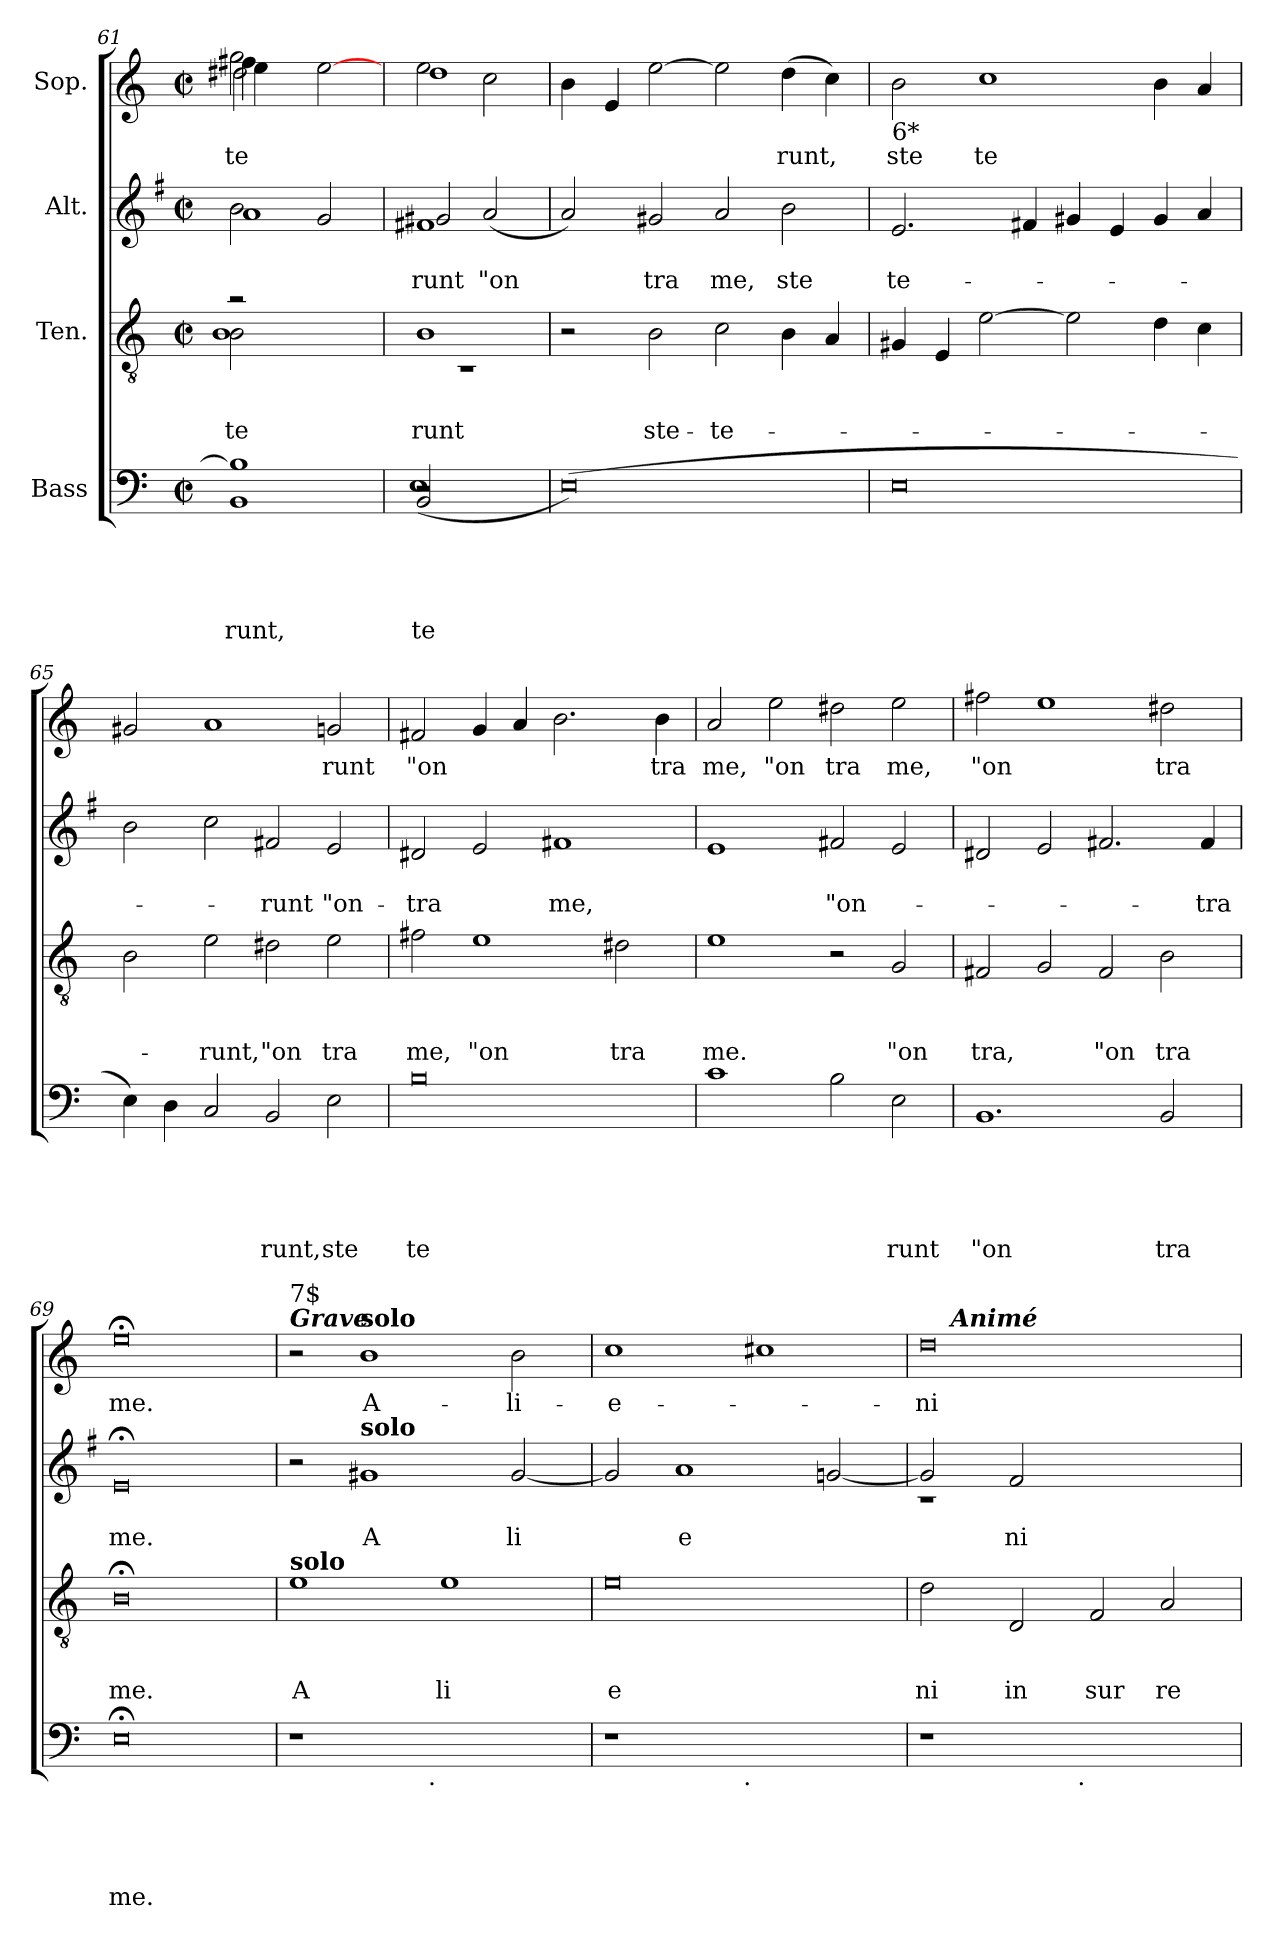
**kern	**text	**text	**text	**text	**text	**kern	**text	**text	**text	**kern	**text	**text	**kern	**text
*part4	*part4	*part4	*part4	*part4	*part4	*part3	*part3	*part3	*part3	*part2	*part2	*part2	*part1	*part1
*staff4	*staff4	*staff4	*staff4	*staff4	*staff4	*staff3	*staff3	*staff3	*staff3	*staff2	*staff2	*staff2	*staff1	*staff1
*I"Bass	*	*	*	*	*	*I"Ten.	*	*	*	*I"Alt.	*	*	*I"Sop.	*
*clefF4	*	*	*	*	*	*clefGv2	*	*	*	*clefG2	*	*	*clefG2	*
*	*	*	*	*	*	*	*	*	*	*ITrd-3c-5	*	*	*	*
*k[]	*	*	*	*	*	*k[]	*	*	*	*k[]	*	*	*k[]	*
*C:	*	*	*	*	*	*C:	*	*	*	*C:	*	*	*C:	*
*M2/2	*	*	*	*	*	*M2/2	*	*	*	*M2/2	*	*	*M2/2	*
*met(c|)	*	*	*	*	*	*met(c|)	*	*	*	*met(c|)	*	*	*met(c|)	*
=61	=61	=61	=61	=61	=61	=61	=61	=61	=61	=61	=61	=61	=61	=61
!	!	!	!	!	!LO:LY:b	!	!	!	!LO:LY:b	!	!	!	!	!
*	*	*	*	*	*	*^	*	*	*	*	*	*	*	*
*	*	*	*	*	*	*	*^	*	*	*	*	*	*	*	*
!	!	!	!	!	!	!	!	!	!	!	!LO:LY:b	!	!	!	!	!LO:LY:b
*	*	*	*	*	*	*	*	*	*	*	*	*^	*	*	*^	*
*	*	*	*	*	*	*	*	*	*	*	*	*	*	*	*	*	*^	*
*	*	*	*	*	*	*	*	*	*	*	*	*	*	*	*	*	*	*^	*
1BB 1B]	.	.	.	.	runt,	2ra	2B\	1B	.	.	-te-	2ee\	1dd	.	.	2gg\	4ff#X\	4ee\	2dd#X\	te
.	.	.	.	.	.	.	.	.	.	.	.	.	.	.	.	.	2.ryy	2.ryy	.	.
.	.	.	.	.	.	2ryy	2ryy	.	.	.	.	2cc/	.	.	.	2ryy	.	.	[>2ee\	.
*	*	*	*	*	*	*	*v	*v	*	*	*	*	*	*	*	*	*	*	*	*
=62	=62	=62	=62	=62	=62	=62	=62	=62	=62	=62	=62	=62	=62	=62	=62	=62	=62	=62	=62
!	!	!	!	!	!LO:LY:b	!	!	!	!	!	!	!	!	!	!	!	!	!	!
*^	*	*	*	*	*	*	*	*	*	*	*	*	*	*	*	*	*	*	*
!	!	!	!	!	!	!LO:LY:b	!	!	!	!	!LO:LY:b	!	!	!	!LO:LY:b	!	!	!	!	!
*	*^	*	*	*	*	*	*	*	*	*	*	*	*	*	*	*	*v	*v	*v	*
2BB/	(>1E	2r	.	.	.	.	te	1B	1rC	.	.	-runt	1bn	2cc#X/	.	runt	2ee\	1dd	.
!	!	!	!	!	!	!	!	!	!	!	!	!	!	!	!	!LO:LY:b	!	!	!
2ryy	.	2ryy	.	.	.	.	.	.	.	.	.	.	.	(<2dd/	.	"on	2cc\	.	.
*v	*v	*v	*	*	*	*	*	*	*	*	*	*	*v	*v	*	*	*v	*v	*
*	*	*	*	*	*	*v	*v	*	*	*	*	*	*	*	*
=63	=63	=63	=63	=63	=63	=63	=63	=63	=63	=63	=63	=63	=63	=63
(>0E)	.	.	.	.	.	2r	.	.	.	2dd/)	.	.	4b\	.
.	.	.	.	.	.	.	.	.	.	.	.	.	4e/	.
!	!	!	!	!	!	!	!	!	!LO:LY:b	!	!	!LO:LY:b	!	!
.	.	.	.	.	.	2B\	.	.	ste-	2cc#X/	.	tra	[>2ee\	.
!	!	!	!	!	!	!	!	!	!LO:LY:b	!	!	!LO:LY:b	!	!
.	.	.	.	.	.	2c\	.	.	-te-	2dd/	.	me,	2ee\]	.
!	!	!	!	!	!	!	!	!	!	!	!	!LO:LY:b	!	!LO:LY:b
.	.	.	.	.	.	4B\	.	.	.	2ee\	.	ste	(>4dd\	runt,
.	.	.	.	.	.	4A/	.	.	.	.	.	.	4cc\)	.
!!LO:LB:g=z
=64	=64	=64	=64	=64	=64	=64	=64	=64	=64	=64	=64	=64	=64	=64
!	!	!	!	!	!	!	!	!	!	!	!	!	!LO:TX:b:t=6*	!
!	!	!	!	!	!	!	!	!	!	!	!	!LO:LY:b	!	!LO:LY:b
0E	.	.	.	.	.	4G#X/	.	.	.	2.a/	.	te-	2b\	ste
.	.	.	.	.	.	4E/	.	.	.	.	.	.	.	.
!	!	!	!	!	!	!	!	!	!	!	!	!	!	!LO:LY:b
.	.	.	.	.	.	[>2e\	.	.	.	.	.	.	1cc	te
.	.	.	.	.	.	.	.	.	.	4bn/	.	.	.	.
.	.	.	.	.	.	2e\]	.	.	.	4cc#X/	.	.	.	.
.	.	.	.	.	.	.	.	.	.	4a/	.	.	.	.
.	.	.	.	.	.	4d\	.	.	.	4cc#/	.	.	4b\	.
.	.	.	.	.	.	4c\	.	.	.	4dd/	.	.	4a/	.
=65	=65	=65	=65	=65	=65	=65	=65	=65	=65	=65	=65	=65	=65	=65
4E\)	.	.	.	.	.	2B\	.	.	.	2ee\	.	.	2g#X/	.
4D\	.	.	.	.	.	.	.	.	.	.	.	.	.	.
!	!	!	!	!	!	!	!	!	!LO:LY:b	!	!	!	!	!
2C/	.	.	.	.	.	2e\	.	.	-runt,	2ff\	.	.	1a	.
!	!	!	!	!	!LO:LY:b	!	!	!	!LO:LY:b	!	!	!LO:LY:b	!	!
2BB/	.	.	.	.	runt,	2d#X\	.	.	"on	2bn/	.	-runt	.	.
!	!	!	!	!	!LO:LY:b	!	!	!	!LO:LY:b	!	!	!LO:LY:b	!	!LO:LY:b
2E\	.	.	.	.	ste	2e\	.	.	tra	2a/	.	"on-	2gn/	runt
=66	=66	=66	=66	=66	=66	=66	=66	=66	=66	=66	=66	=66	=66	=66
!	!	!	!	!	!LO:LY:b	!	!	!	!LO:LY:b	!	!	!LO:LY:b	!	!LO:LY:b
0B	.	.	.	.	te	2f#X\	.	.	me,	2g#X/	.	-tra	2f#X/	"on
!	!	!	!	!	!	!	!	!	!LO:LY:b	!	!	!	!	!
.	.	.	.	.	.	1e	.	.	"on	2a/	.	.	4g/	.
.	.	.	.	.	.	.	.	.	.	.	.	.	4a/	.
!	!	!	!	!	!	!	!	!	!	!	!	!LO:LY:b	!	!
.	.	.	.	.	.	.	.	.	.	1bn	.	me,	2.b\	.
!	!	!	!	!	!	!	!	!	!LO:LY:b	!	!	!	!	!
.	.	.	.	.	.	2d#X\	.	.	tra	.	.	.	.	.
!	!	!	!	!	!	!	!	!	!	!	!	!	!	!LO:LY:b
.	.	.	.	.	.	.	.	.	.	.	.	.	4b\	tra
=67	=67	=67	=67	=67	=67	=67	=67	=67	=67	=67	=67	=67	=67	=67
!	!	!	!	!	!	!	!	!	!LO:LY:b	!	!	!	!	!LO:LY:b
1c	.	.	.	.	.	1e	.	.	me.	1a	.	.	2a/	me,
!	!	!	!	!	!	!	!	!	!	!	!	!	!	!LO:LY:b
.	.	.	.	.	.	.	.	.	.	.	.	.	2ee\	"on
!	!	!	!	!	!	!	!	!	!	!	!	!LO:LY:b	!	!LO:LY:b
2B\	.	.	.	.	.	2r	.	.	.	2bn/	.	"on-	2dd#X\	tra
!	!	!	!	!	!LO:LY:b	!	!	!	!LO:LY:b	!	!	!	!	!LO:LY:b
2E\	.	.	.	.	runt	2G/	.	.	"on	2a/	.	.	2ee\	me,
=68	=68	=68	=68	=68	=68	=68	=68	=68	=68	=68	=68	=68	=68	=68
!	!	!	!	!	!LO:LY:b	!	!	!	!LO:LY:b	!	!	!	!	!LO:LY:b
1.BB	.	.	.	.	"on	2F#X/	.	.	tra,	2g#X/	.	.	2ff#X\	"on
.	.	.	.	.	.	2G/	.	.	.	2a/	.	.	1ee	.
!	!	!	!	!	!	!	!	!	!LO:LY:b	!	!	!	!	!
.	.	.	.	.	.	2F#/	.	.	"on	2.bn/	.	.	.	.
!	!	!	!	!	!LO:LY:b	!	!	!	!LO:LY:b	!	!	!	!	!LO:LY:b
2BB/	.	.	.	.	tra	2B\	.	.	tra	.	.	.	2dd#X\	tra
!	!	!	!	!	!	!	!	!	!	!	!	!LO:LY:b	!	!
.	.	.	.	.	.	.	.	.	.	4b/	.	-tra	.	.
=69	=69	=69	=69	=69	=69	=69	=69	=69	=69	=69	=69	=69	=69	=69
!	!	!	!	!	!LO:LY:b	!	!	!	!LO:LY:b	!	!	!LO:LY:b	!	!LO:LY:b
0E;<	.	.	.	.	me.	0B;<	.	.	me.	0a;	.	me.	0ee;<	me.
!!LO:LB:g=z
=70	=70	=70	=70	=70	=70	=70	=70	=70	=70	=70	=70	=70	=70	=70
!	!	!	!	!	!	!	!	!	!	!	!	!	!LO:TX:a:Bi:t=Grave	!
!	!	!	!	!	!	!	!	!	!	!	!	!	!LO:TX:a:t=7$	!
!	!	!	!	!	!	!LO:TX:a:B:t=solo	!	!	!	!	!	!	!	!
!	!	!	!	!	!	!	!	!	!LO:LY:b	!	!	!	!	!
*^	*	*	*	*	*	*	*	*	*	*	*	*	*	*
1r	2ryy	.	.	.	.	.	1e	.	.	A	2r	.	.	2r	.
!	!	!	!	!	!	!	!	!	!	!	!	!	!	!LO:TX:a:B:t=solo	!
!	!	!	!	!	!	!	!	!	!	!	!LO:TX:a:B:t=solo	!	!	!	!
!	!	!	!	!	!	!	!	!	!	!	!	!	!LO:LY:b	!	!LO:LY:b
.	4...ryy	.	.	.	.	.	.	.	.	.	1cc#X	.	A	1b	A-
!	!LO:TX:b:t=.	!	!	!	!	!	!	!	!	!	!	!	!	!	!
.	1ryy	.	.	.	.	.	.	.	.	.	.	.	.	.	.
!	!	!	!	!	!	!	!	!	!	!LO:LY:b	!	!	!	!	!
1ryy	.	.	.	.	.	.	1e	.	.	li	.	.	.	.	.
!	!	!	!	!	!	!	!	!	!	!	!	!	!LO:LY:b	!	!LO:LY:b
.	.	.	.	.	.	.	.	.	.	.	[<2cc#/	.	li	2b\	-li-
.	32ryy	.	.	.	.	.	.	.	.	.	.	.	.	.	.
=71	=71	=71	=71	=71	=71	=71	=71	=71	=71	=71	=71	=71	=71	=71	=71
!	!	!	!	!	!	!	!	!	!	!LO:LY:b	!	!	!	!	!LO:LY:b:rj
1r	2ryy	.	.	.	.	.	0e	.	.	e	2cc#/]	.	.	1cc	-e-
!	!	!	!	!	!	!	!	!	!	!	!	!	!LO:LY:b:rj	!	!
.	4...ryy	.	.	.	.	.	.	.	.	.	1dd	.	e	.	.
!	!LO:TX:b:t=.	!	!	!	!	!	!	!	!	!	!	!	!	!	!
.	1ryy	.	.	.	.	.	.	.	.	.	.	.	.	.	.
1ryy	.	.	.	.	.	.	.	.	.	.	.	.	.	1cc#X	.
.	.	.	.	.	.	.	.	.	.	.	[<2ccn/	.	.	.	.
.	32ryy	.	.	.	.	.	.	.	.	.	.	.	.	.	.
=72	=72	=72	=72	=72	=72	=72	=72	=72	=72	=72	=72	=72	=72	=72	=72
!	!	!	!	!	!	!	!	!	!	!LO:LY:b	!	!	!	!	!LO:LY:b
*	*	*	*	*	*	*	*	*	*	*	*^	*	*	*^	*
1r	2ryy	.	.	.	.	.	2d\	.	.	ni	2cc/]	1rc	.	.	0dd	8ryy	-ni
!	!	!	!	!	!	!	!	!	!	!	!	!	!	!	!	!LO:TX:a:Bi:t=Animé	!
.	.	.	.	.	.	.	.	.	.	.	.	.	.	.	.	1...ryy	.
!	!	!	!	!	!	!	!	!	!	!LO:LY:b	!	!	!	!LO:LY:b	!	!	!
.	4...ryy	.	.	.	.	.	2D/	.	.	in	2b/	.	.	ni	.	.	.
!	!LO:TX:b:t=.	!	!	!	!	!	!	!	!	!	!	!	!	!	!	!	!
.	1ryy	.	.	.	.	.	.	.	.	.	.	.	.	.	.	.	.
!	!	!	!	!	!	!	!	!	!	!LO:LY:b	!	!	!	!	!	!	!
1ryy	.	.	.	.	.	.	2F/	.	.	sur	1ryy	1ryy	.	.	.	.	.
!	!	!	!	!	!	!	!	!	!	!LO:LY:b	!	!	!	!	!	!	!
.	.	.	.	.	.	.	2A/	.	.	re	.	.	.	.	.	.	.
.	32ryy	.	.	.	.	.	.	.	.	.	.	.	.	.	.	.	.
*	*	*	*	*	*	*	*	*	*	*	*v	*v	*	*	*	*	*
*v	*v	*	*	*	*	*	*	*	*	*	*	*	*	*v	*v	*
=	=	=	=	=	=	=	=	=	=	=	=	=	=	=
*-	*-	*-	*-	*-	*-	*-	*-	*-	*-	*-	*-	*-	*-	*-
